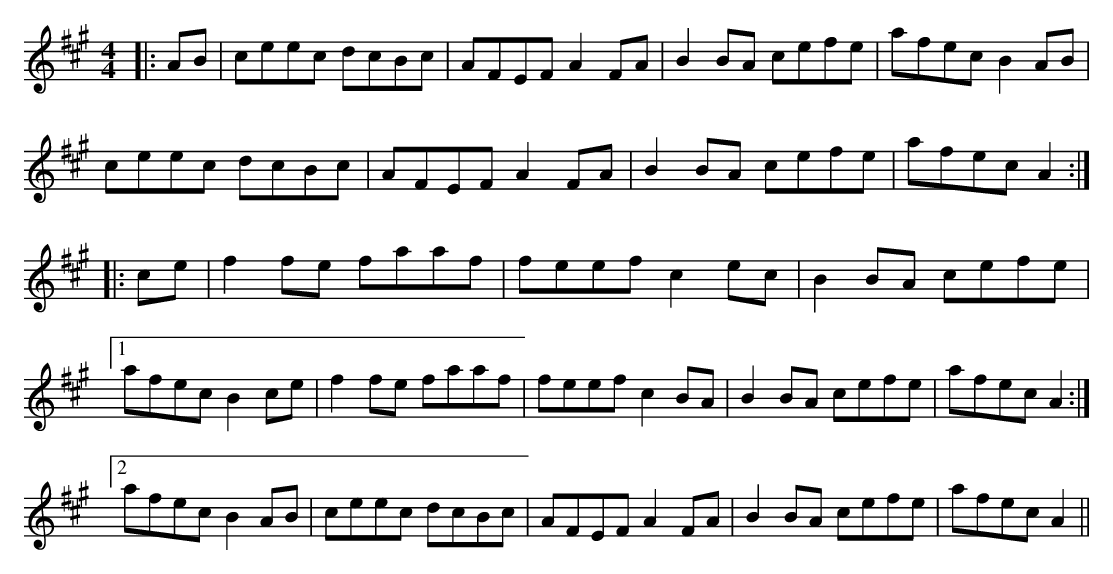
X:1
M:4/4
K:A
|:AB|ceec dcBc|AFEF A2FA|B2BA cefe|afec B2AB|
ceec dcBc|AFEF A2FA|B2BA cefe|afec A2:|
|:ce|f2fe faaf|feef c2ec|B2BA cefe|
[1 afec B2ce|f2fe faaf|feef c2BA|B2BA cefe|afec A2:|
[2 afec B2AB | ceec dcBc | AFEF A2FA | B2BA cefe | afec A2||
